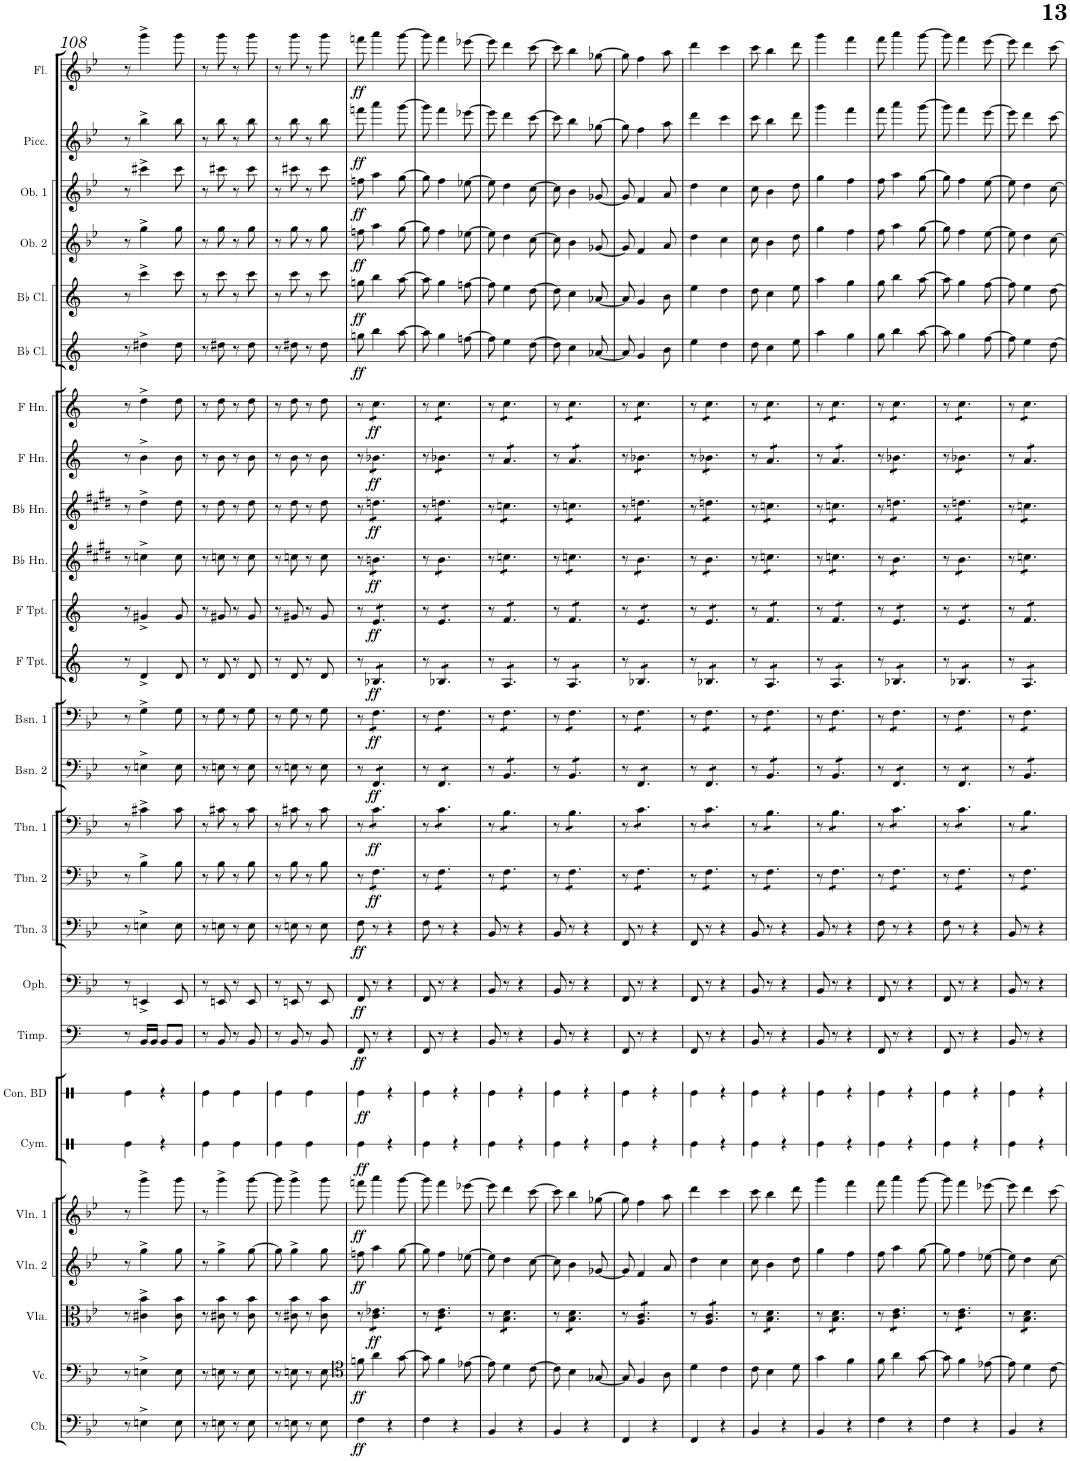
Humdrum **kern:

**kern	**dynam	**kern	**dynam	**kern	**dynam	**kern	**dynam	**kern	**dynam	**kern	**dynam	**kern	**dynam	**kern	**dynam	**kern	**dynam	**kern	**dynam	**kern	**dynam	**kern	**dynam	**kern	**dynam	**kern	**dynam	**kern	**dynam	**kern	**dynam	**kern	**dynam	**kern	**dynam	**kern	**dynam	**kern	**dynam	**kern	**dynam	**kern	**dynam	**kern	**dynam	**kern	**dynam
*part24	*part24	*part23	*part23	*part22	*part22	*part21	*part21	*part20	*part20	*part19	*part19	*part18	*part18	*part17	*part17	*part16	*part16	*part15	*part15	*part14	*part14	*part13	*part13	*part12	*part12	*part11	*part11	*part10	*part10	*part9	*part9	*part8	*part8	*part7	*part7	*part6	*part6	*part5	*part5	*part4	*part4	*part3	*part3	*part2	*part2	*part1	*part1
*staff24	*staff24	*staff23	*staff23	*staff22	*staff22	*staff21	*staff21	*staff20	*staff20	*staff19	*staff19	*staff18	*staff18	*staff17	*staff17	*staff16	*staff16	*staff15	*staff15	*staff14	*staff14	*staff13	*staff13	*staff12	*staff12	*staff11	*staff11	*staff10	*staff10	*staff9	*staff9	*staff8	*staff8	*staff7	*staff7	*staff6	*staff6	*staff5	*staff5	*staff4	*staff4	*staff3	*staff3	*staff2	*staff2	*staff1	*staff1
*I"Contrabass	*	*I"Violoncello	*	*I"Viola	*	*I"Violin 2	*	*I"Violin 1	*	*I"Timpani	*	*I"Ophicleide	*	*I"Trombone 3	*	*I"Trombone 2	*	*I"Trombone 1	*	*I"Bassoon 2	*	*I"Bassoon 1	*	*I"D Trumpet 2	*	*I"D Trumpet 1	*	*I"Horn in D 4	*	*I"Horn in D 3	*	*I"Horn in D 2	*	*I"Horn in D 1	*	*I"C Clarinet 2	*	*I"C Clarinet 1	*	*I"Oboe 2	*	*I"Oboe 1	*	*I"Piccolo	*	*I"Flute	*
*I'Cb.	*	*I'Vc.	*	*I'Vla.	*	*I'Vln. 2	*	*I'Vln. 1	*	*I'Timp.	*	*I'Oph.	*	*I'Tbn. 3	*	*I'Tbn. 2	*	*I'Tbn. 1	*	*I'Bsn. 2	*	*I'Bsn. 1	*	*I'D Tpt. 2	*	*I'D Tpt. 1	*	*	*	*	*	*	*	*	*	*I'C Cl. 2	*	*I'C Cl. 1	*	*I'Ob. 2	*	*I'Ob. 1	*	*I'Picc.	*	*I'Fl.	*
!!LO:PB:g=z
*clefF4	*	*clefF4	*	*clefC3	*	*clefG2	*	*clefG2	*	*clefF4	*	*clefF4	*	*clefF4	*	*clefF4	*	*clefF4	*	*clefF4	*	*clefF4	*	*clefG2	*	*clefG2	*	*clefG2	*	*clefG2	*	*clefG2	*	*clefG2	*	*clefG2	*	*clefG2	*	*clefG2	*	*clefG2	*	*clefG2	*	*clefG2	*
*Trd7c12	*	*	*	*	*	*	*	*	*	*	*	*Trd1c2	*	*	*	*	*	*	*	*	*	*	*	*Trd-3c-5	*	*Trd-3c-5	*	*Trd8c14	*	*Trd8c14	*	*Trd4c7	*	*Trd4c7	*	*Trd1c2	*	*Trd1c2	*	*	*	*	*	*Trd-7c-12	*	*	*
*k[b-e-]	*	*k[b-e-]	*	*k[b-e-]	*	*k[b-e-]	*	*k[b-e-]	*	*k[]	*	*k[b-e-]	*	*k[b-e-]	*	*k[b-e-]	*	*k[b-e-]	*	*k[b-e-]	*	*k[b-e-]	*	*k[]	*	*k[]	*	*k[f#c#g#d#]	*	*k[f#c#g#d#]	*	*k[]	*	*k[]	*	*k[]	*	*k[]	*	*k[b-e-]	*	*k[b-e-]	*	*k[b-e-]	*	*k[b-e-]	*
*M2/4	*	*M2/4	*	*M2/4	*	*M2/4	*	*M2/4	*	*M2/4	*	*M2/4	*	*M2/4	*	*M2/4	*	*M2/4	*	*M2/4	*	*M2/4	*	*M2/4	*	*M2/4	*	*M2/4	*	*M2/4	*	*M2/4	*	*M2/4	*	*M2/4	*	*M2/4	*	*M2/4	*	*M2/4	*	*M2/4	*	*M2/4	*
=108	=108	=108	=108	=108	=108	=108	=108	=108	=108	=108	=108	=108	=108	=108	=108	=108	=108	=108	=108	=108	=108	=108	=108	=108	=108	=108	=108	=108	=108	=108	=108	=108	=108	=108	=108	=108	=108	=108	=108	=108	=108	=108	=108	=108	=108	=108	=108
8r	.	8r	.	8r	.	8r	.	8r	.	8r	.	8r	.	8r	.	8r	.	8r	.	8r	.	8r	.	8r	.	8r	.	8r	.	8r	.	8r	.	8r	.	8r	.	8r	.	8r	.	8r	.	8r	.	8r	.
4En^\	.	4En^\	.	4c#X\^ 4b-\^	.	4gg^\	.	4ggg^\	.	16BB/LL	.	4EEn^/	.	4En^\	.	4B-^\	.	4c#X^\	.	4En^\	.	4G^\	.	4d^/	.	4g#X^/	.	4ccn^\	.	4dd#^\	.	4b^\	.	4dd^\	.	4dd#X^\	.	4ccc^\	.	4gg^\	.	4ccc#X^\	.	4bb-^\	.	4ggg^\	.
.	.	.	.	.	.	.	.	.	.	16BB/JJ	.	.	.	.	.	.	.	.	.	.	.	.	.	.	.	.	.	.	.	.	.	.	.	.	.	.	.	.	.	.	.	.	.	.	.	.	.
.	.	.	.	.	.	.	.	.	.	8BB/L	.	.	.	.	.	.	.	.	.	.	.	.	.	.	.	.	.	.	.	.	.	.	.	.	.	.	.	.	.	.	.	.	.	.	.	.	.
8E\	.	8E\	.	8c#\ 8b-\	.	8gg\	.	8ggg\	.	8BB/J	.	8EE/	.	8E\	.	8B-\	.	8c#\	.	8E\	.	8G\	.	8d/	.	8g#/	.	8cc\	.	8dd#\	.	8b\	.	8dd\	.	8dd#\	.	8ccc\	.	8gg\	.	8ccc#\	.	8bb-\	.	8ggg\	.
=109	=109	=109	=109	=109	=109	=109	=109	=109	=109	=109	=109	=109	=109	=109	=109	=109	=109	=109	=109	=109	=109	=109	=109	=109	=109	=109	=109	=109	=109	=109	=109	=109	=109	=109	=109	=109	=109	=109	=109	=109	=109	=109	=109	=109	=109	=109	=109
8r	.	8r	.	8r	.	8r	.	8r	.	8r	.	8r	.	8r	.	8r	.	8r	.	8r	.	8r	.	8r	.	8r	.	8r	.	8r	.	8r	.	8r	.	8r	.	8r	.	8r	.	8r	.	8r	.	8r	.
8En\	.	8En\	.	8c#X\ 8b-\	.	4gg^\	.	4ggg^\	.	8BB/	.	8EEn/	.	8En\	.	8B-\	.	8c#X\	.	8En\	.	8G\	.	8d/	.	8g#X/	.	8ccn\	.	8dd#\	.	8b\	.	8dd\	.	8dd#X\	.	8ccc\	.	8gg\	.	8ccc#X\	.	8bb-\	.	8ggg\	.
8r	.	8r	.	8r	.	.	.	.	.	8r	.	8r	.	8r	.	8r	.	8r	.	8r	.	8r	.	8r	.	8r	.	8r	.	8r	.	8r	.	8r	.	8r	.	8r	.	8r	.	8r	.	8r	.	8r	.
8E\	.	8E\	.	8c#\ 8b-\	.	[8gg\	.	[8ggg\	.	8BB/	.	8EE/	.	8E\	.	8B-\	.	8c#\	.	8E\	.	8G\	.	8d/	.	8g#/	.	8cc\	.	8dd#\	.	8b\	.	8dd\	.	8dd#\	.	8ccc\	.	8gg\	.	8ccc#\	.	8bb-\	.	8ggg\	.
=110	=110	=110	=110	=110	=110	=110	=110	=110	=110	=110	=110	=110	=110	=110	=110	=110	=110	=110	=110	=110	=110	=110	=110	=110	=110	=110	=110	=110	=110	=110	=110	=110	=110	=110	=110	=110	=110	=110	=110	=110	=110	=110	=110	=110	=110	=110	=110
8r	.	8r	.	8r	.	8gg\]	.	8ggg\]	.	8r	.	8r	.	8r	.	8r	.	8r	.	8r	.	8r	.	8r	.	8r	.	8r	.	8r	.	8r	.	8r	.	8r	.	8r	.	8r	.	8r	.	8r	.	8r	.
8En\	.	8En\	.	8c#X\ 8b-\	.	4gg^\	.	4ggg^\	.	8BB/	.	8EEn/	.	8En\	.	8B-\	.	8c#X\	.	8En\	.	8G\	.	8d/	.	8g#X/	.	8ccn\	.	8dd#\	.	8b\	.	8dd\	.	8dd#X\	.	8ccc\	.	8gg\	.	8ccc#X\	.	8bb-\	.	8ggg\	.
8r	.	8r	.	8r	.	.	.	.	.	8r	.	8r	.	8r	.	8r	.	8r	.	8r	.	8r	.	8r	.	8r	.	8r	.	8r	.	8r	.	8r	.	8r	.	8r	.	8r	.	8r	.	8r	.	8r	.
8E\	.	8E\	.	8c#\ 8b-\	.	8gg\	.	8ggg\	.	8BB/	.	8EE/	.	8E\	.	8B-\	.	8c#\	.	8E\	.	8G\	.	8d/	.	8g#/	.	8cc\	.	8dd#\	.	8b\	.	8dd\	.	8dd#\	.	8ccc\	.	8gg\	.	8ccc#\	.	8bb-\	.	8ggg\	.
=111	=111	=111	=111	=111	=111	=111	=111	=111	=111	=111	=111	=111	=111	=111	=111	=111	=111	=111	=111	=111	=111	=111	=111	=111	=111	=111	=111	=111	=111	=111	=111	=111	=111	=111	=111	=111	=111	=111	=111	=111	=111	=111	=111	=111	=111	=111	=111
*	*	*clefC4	*	*	*	*	*	*	*	*	*	*	*	*	*	*	*	*	*	*	*	*	*	*	*	*	*	*	*	*	*	*	*	*	*	*	*	*	*	*	*	*	*	*	*	*	*
!	!LO:DY:b	!	!LO:DY:b	!	!	!	!LO:DY:b	!	!LO:DY:b	!	!LO:DY:b	!	!LO:DY:b	!	!LO:DY:b	!	!	!	!	!	!	!	!	!	!	!	!	!	!	!	!	!	!	!	!	!	!LO:DY:b	!	!LO:DY:b	!	!LO:DY:b	!	!LO:DY:b	!	!LO:DY:b	!	!LO:DY:b
4F\	ff	8fn\	ff	8r	.	8ffn\	ff	8fffn\	ff	8FF/	ff	8FF/	ff	8F\	ff	8r	.	8r	.	8r	.	8r	.	8r	.	8r	.	8r	.	8r	.	8r	.	8r	.	8ggn\	ff	8ggn\	ff	8ffn\	ff	8ffn\	ff	8fffn\	ff	8fffn\	ff
!	!	!	!	!	!LO:DY:b	!	!	!	!	!	!	!	!	!	!	!	!LO:DY:b	!	!LO:DY:b	!	!LO:DY:b	!	!LO:DY:b	!	!LO:DY:b	!	!LO:DY:b	!	!LO:DY:b	!	!LO:DY:b	!	!LO:DY:b	!	!LO:DY:b	!	!	!	!	!	!	!	!	!	!	!	!
*	*	*	*	*tremolo	*	*	*	*	*	*	*	*	*	*	*	*	*	*	*	*	*	*	*	*	*	*	*	*	*	*	*	*	*	*	*	*	*	*	*	*	*	*	*	*	*	*	*
*	*	*	*	*	*	*	*	*	*	*	*	*	*	*	*	*tremolo	*	*	*	*	*	*	*	*	*	*	*	*	*	*	*	*	*	*	*	*	*	*	*	*	*	*	*	*	*	*	*
*	*	*	*	*	*	*	*	*	*	*	*	*	*	*	*	*	*	*tremolo	*	*	*	*	*	*	*	*	*	*	*	*	*	*	*	*	*	*	*	*	*	*	*	*	*	*	*	*	*
*	*	*	*	*	*	*	*	*	*	*	*	*	*	*	*	*	*	*	*	*tremolo	*	*	*	*	*	*	*	*	*	*	*	*	*	*	*	*	*	*	*	*	*	*	*	*	*	*	*
*	*	*	*	*	*	*	*	*	*	*	*	*	*	*	*	*	*	*	*	*	*	*tremolo	*	*	*	*	*	*	*	*	*	*	*	*	*	*	*	*	*	*	*	*	*	*	*	*	*
*	*	*	*	*	*	*	*	*	*	*	*	*	*	*	*	*	*	*	*	*	*	*	*	*tremolo	*	*	*	*	*	*	*	*	*	*	*	*	*	*	*	*	*	*	*	*	*	*	*
*	*	*	*	*	*	*	*	*	*	*	*	*	*	*	*	*	*	*	*	*	*	*	*	*	*	*tremolo	*	*	*	*	*	*	*	*	*	*	*	*	*	*	*	*	*	*	*	*	*
*	*	*	*	*	*	*	*	*	*	*	*	*	*	*	*	*	*	*	*	*	*	*	*	*	*	*	*	*tremolo	*	*	*	*	*	*	*	*	*	*	*	*	*	*	*	*	*	*	*
*	*	*	*	*	*	*	*	*	*	*	*	*	*	*	*	*	*	*	*	*	*	*	*	*	*	*	*	*	*	*tremolo	*	*	*	*	*	*	*	*	*	*	*	*	*	*	*	*	*
*	*	*	*	*	*	*	*	*	*	*	*	*	*	*	*	*	*	*	*	*	*	*	*	*	*	*	*	*	*	*	*	*tremolo	*	*	*	*	*	*	*	*	*	*	*	*	*	*	*
*	*	*	*	*	*	*	*	*	*	*	*	*	*	*	*	*	*	*	*	*	*	*	*	*	*	*	*	*	*	*	*	*	*	*tremolo	*	*	*	*	*	*	*	*	*	*	*	*	*
.	.	4a\	.	8c\ 8e-X\L	ff	4aa\	.	4aaa\	.	8r	.	8r	.	8r	.	8F\L	ff	8c\L	ff	8FF/L	ff	8F\L	ff	8B-X/L	ff	8e/L	ff	8bn\L	ff	8ddn\L	ff	8b-X\L	ff	8cc\L	ff	4bb\	.	4bb\	.	4aa\	.	4aa\	.	4aaa\	.	4aaa\	.
4r	.	.	.	8c\ 8e-X\	.	.	.	.	.	4r	.	4r	.	4r	.	8F\	.	8c\	.	8FF/	.	8F\	.	8B-X/	.	8e/	.	8bn\	.	8ddn\	.	8b-X\	.	8cc\	.	.	.	.	.	.	.	.	.	.	.	.	.
.	.	[8g\	.	8c\ 8e-X\J	.	[8gg\	.	[8ggg\	.	.	.	.	.	.	.	8F\J	.	8c\J	.	8FF/J	.	8F\J	.	8B-X/J	.	8e/J	.	8bn\J	.	8ddn\J	.	8b-X\J	.	8cc\J	.	[8aa\	.	[8aa\	.	[8gg\	.	[8gg\	.	[8ggg\	.	[8ggg\	.
=112	=112	=112	=112	=112	=112	=112	=112	=112	=112	=112	=112	=112	=112	=112	=112	=112	=112	=112	=112	=112	=112	=112	=112	=112	=112	=112	=112	=112	=112	=112	=112	=112	=112	=112	=112	=112	=112	=112	=112	=112	=112	=112	=112	=112	=112	=112	=112
4F\	.	8g\]	.	8r	.	8gg\]	.	8ggg\]	.	8FF/	.	8FF/	.	8F\	.	8r	.	8r	.	8r	.	8r	.	8r	.	8r	.	8r	.	8r	.	8r	.	8r	.	8aa\]	.	8aa\]	.	8gg\]	.	8gg\]	.	8ggg\]	.	8ggg\]	.
.	.	4f\	.	8c\ 8e-\L	.	4ff\	.	4fff\	.	8r	.	8r	.	8r	.	8F\L	.	8c\L	.	8FF/L	.	8F\L	.	8B-X/L	.	8e/L	.	8b\L	.	8ddn\L	.	8b-X\L	.	8cc\L	.	4gg\	.	4gg\	.	4ff\	.	4ff\	.	4fff\	.	4fff\	.
4r	.	.	.	8c\ 8e-\	.	.	.	.	.	4r	.	4r	.	4r	.	8F\	.	8c\	.	8FF/	.	8F\	.	8B-X/	.	8e/	.	8b\	.	8ddn\	.	8b-X\	.	8cc\	.	.	.	.	.	.	.	.	.	.	.	.	.
.	.	[8e-X\	.	8c\ 8e-\J	.	[8ee-X\	.	[8eee-X\	.	.	.	.	.	.	.	8F\J	.	8c\J	.	8FF/J	.	8F\J	.	8B-X/J	.	8e/J	.	8b\J	.	8ddn\J	.	8b-X\J	.	8cc\J	.	[8ffn\	.	[8ffn\	.	[8ee-X\	.	[8ee-X\	.	[8eee-X\	.	[8eee-X\	.
=113	=113	=113	=113	=113	=113	=113	=113	=113	=113	=113	=113	=113	=113	=113	=113	=113	=113	=113	=113	=113	=113	=113	=113	=113	=113	=113	=113	=113	=113	=113	=113	=113	=113	=113	=113	=113	=113	=113	=113	=113	=113	=113	=113	=113	=113	=113	=113
4BB-/	.	8e-\]	.	8r	.	8ee-\]	.	8eee-\]	.	8BB/	.	8BB-/	.	8BB-/	.	8r	.	8r	.	8r	.	8r	.	8r	.	8r	.	8r	.	8r	.	8r	.	8r	.	8ff\]	.	8ff\]	.	8ee-\]	.	8ee-\]	.	8eee-\]	.	8eee-\]	.
.	.	4d\	.	8B-\ 8d\L	.	4dd\	.	4ddd\	.	8r	.	8r	.	8r	.	8F\L	.	8B-\L	.	8BB-/L	.	8F\L	.	8A/L	.	8f/L	.	8ccn\L	.	8ccn\L	.	8a/L	.	8cc\L	.	4ee\	.	4ee\	.	4dd\	.	4dd\	.	4ddd\	.	4ddd\	.
4r	.	.	.	8B-\ 8d\	.	.	.	.	.	4r	.	4r	.	4r	.	8F\	.	8B-\	.	8BB-/	.	8F\	.	8A/	.	8f/	.	8ccn\	.	8ccn\	.	8a/	.	8cc\	.	.	.	.	.	.	.	.	.	.	.	.	.
.	.	[8c\	.	8B-\ 8d\J	.	[8cc\	.	[8ccc\	.	.	.	.	.	.	.	8F\J	.	8B-\J	.	8BB-/J	.	8F\J	.	8A/J	.	8f/J	.	8ccn\J	.	8ccn\J	.	8a/J	.	8cc\J	.	[8dd\	.	[8dd\	.	[8cc\	.	[8cc\	.	[8ccc\	.	[8ccc\	.
=114	=114	=114	=114	=114	=114	=114	=114	=114	=114	=114	=114	=114	=114	=114	=114	=114	=114	=114	=114	=114	=114	=114	=114	=114	=114	=114	=114	=114	=114	=114	=114	=114	=114	=114	=114	=114	=114	=114	=114	=114	=114	=114	=114	=114	=114	=114	=114
4BB-/	.	8c\]	.	8r	.	8cc\]	.	8ccc\]	.	8BB/	.	8BB-/	.	8BB-/	.	8r	.	8r	.	8r	.	8r	.	8r	.	8r	.	8r	.	8r	.	8r	.	8r	.	8dd\]	.	8dd\]	.	8cc\]	.	8cc\]	.	8ccc\]	.	8ccc\]	.
.	.	4B-\	.	8B-\ 8d\L	.	4b-\	.	4bb-\	.	8r	.	8r	.	8r	.	8F\L	.	8B-\L	.	8BB-/L	.	8F\L	.	8A/L	.	8f/L	.	8ccn\L	.	8ccn\L	.	8a/L	.	8cc\L	.	4cc\	.	4cc\	.	4b-\	.	4b-\	.	4bb-\	.	4bb-\	.
4r	.	.	.	8B-\ 8d\	.	.	.	.	.	4r	.	4r	.	4r	.	8F\	.	8B-\	.	8BB-/	.	8F\	.	8A/	.	8f/	.	8ccn\	.	8ccn\	.	8a/	.	8cc\	.	.	.	.	.	.	.	.	.	.	.	.	.
.	.	[8G-X/	.	8B-\ 8d\J	.	[8g-X/	.	[8gg-X\	.	.	.	.	.	.	.	8F\J	.	8B-\J	.	8BB-/J	.	8F\J	.	8A/J	.	8f/J	.	8ccn\J	.	8ccn\J	.	8a/J	.	8cc\J	.	[8a-X/	.	[8a-X/	.	[8g-X/	.	[8g-X/	.	[8gg-X\	.	[8gg-X\	.
=115	=115	=115	=115	=115	=115	=115	=115	=115	=115	=115	=115	=115	=115	=115	=115	=115	=115	=115	=115	=115	=115	=115	=115	=115	=115	=115	=115	=115	=115	=115	=115	=115	=115	=115	=115	=115	=115	=115	=115	=115	=115	=115	=115	=115	=115	=115	=115
4FF/	.	8G-/]	.	8r	.	8g-/]	.	8gg-\]	.	8FF/	.	8FF/	.	8FF/	.	8r	.	8r	.	8r	.	8r	.	8r	.	8r	.	8r	.	8r	.	8r	.	8r	.	8a-/]	.	8a-/]	.	8g-/]	.	8g-/]	.	8gg-\]	.	8gg-\]	.
.	.	4F/	.	8A/ 8c/L	.	4f/	.	4ff\	.	8r	.	8r	.	8r	.	8F\L	.	8c\L	.	8FF/L	.	8F\L	.	8B-X/L	.	8e/L	.	8b\L	.	8ddn\L	.	8b-X\L	.	8cc\L	.	4g/	.	4g/	.	4f/	.	4f/	.	4ff\	.	4ff\	.
4r	.	.	.	8A/ 8c/	.	.	.	.	.	4r	.	4r	.	4r	.	8F\	.	8c\	.	8FF/	.	8F\	.	8B-X/	.	8e/	.	8b\	.	8ddn\	.	8b-X\	.	8cc\	.	.	.	.	.	.	.	.	.	.	.	.	.
.	.	8A\	.	8A/ 8c/J	.	8a/	.	8aa\	.	.	.	.	.	.	.	8F\J	.	8c\J	.	8FF/J	.	8F\J	.	8B-X/J	.	8e/J	.	8b\J	.	8ddn\J	.	8b-X\J	.	8cc\J	.	8b\	.	8b\	.	8a/	.	8a/	.	8aa\	.	8aa\	.
=116	=116	=116	=116	=116	=116	=116	=116	=116	=116	=116	=116	=116	=116	=116	=116	=116	=116	=116	=116	=116	=116	=116	=116	=116	=116	=116	=116	=116	=116	=116	=116	=116	=116	=116	=116	=116	=116	=116	=116	=116	=116	=116	=116	=116	=116	=116	=116
4FF/	.	4d\	.	8r	.	4dd\	.	4ddd\	.	8FF/	.	8FF/	.	8FF/	.	8r	.	8r	.	8r	.	8r	.	8r	.	8r	.	8r	.	8r	.	8r	.	8r	.	4ee\	.	4ee\	.	4dd\	.	4dd\	.	4ddd\	.	4ddd\	.
.	.	.	.	8A/ 8c/L	.	.	.	.	.	8r	.	8r	.	8r	.	8F\L	.	8c\L	.	8FF/L	.	8F\L	.	8B-X/L	.	8e/L	.	8b\L	.	8ddn\L	.	8b-X\L	.	8cc\L	.	.	.	.	.	.	.	.	.	.	.	.	.
4r	.	4c\	.	8A/ 8c/	.	4cc\	.	4ccc\	.	4r	.	4r	.	4r	.	8F\	.	8c\	.	8FF/	.	8F\	.	8B-X/	.	8e/	.	8b\	.	8ddn\	.	8b-X\	.	8cc\	.	4dd\	.	4dd\	.	4cc\	.	4cc\	.	4ccc\	.	4ccc\	.
.	.	.	.	8A/ 8c/J	.	.	.	.	.	.	.	.	.	.	.	8F\J	.	8c\J	.	8FF/J	.	8F\J	.	8B-X/J	.	8e/J	.	8b\J	.	8ddn\J	.	8b-X\J	.	8cc\J	.	.	.	.	.	.	.	.	.	.	.	.	.
=117	=117	=117	=117	=117	=117	=117	=117	=117	=117	=117	=117	=117	=117	=117	=117	=117	=117	=117	=117	=117	=117	=117	=117	=117	=117	=117	=117	=117	=117	=117	=117	=117	=117	=117	=117	=117	=117	=117	=117	=117	=117	=117	=117	=117	=117	=117	=117
4BB-/	.	8c\	.	8r	.	8cc\	.	8ccc\	.	8BB/	.	8BB-/	.	8BB-/	.	8r	.	8r	.	8r	.	8r	.	8r	.	8r	.	8r	.	8r	.	8r	.	8r	.	8dd\	.	8dd\	.	8cc\	.	8cc\	.	8ccc\	.	8ccc\	.
.	.	4B-\	.	8B-\ 8d\L	.	4b-\	.	4bb-\	.	8r	.	8r	.	8r	.	8F\L	.	8B-\L	.	8BB-/L	.	8F\L	.	8A/L	.	8f/L	.	8ccn\L	.	8ccn\L	.	8a/L	.	8cc\L	.	4cc\	.	4cc\	.	4b-\	.	4b-\	.	4bb-\	.	4bb-\	.
4r	.	.	.	8B-\ 8d\	.	.	.	.	.	4r	.	4r	.	4r	.	8F\	.	8B-\	.	8BB-/	.	8F\	.	8A/	.	8f/	.	8ccn\	.	8ccn\	.	8a/	.	8cc\	.	.	.	.	.	.	.	.	.	.	.	.	.
.	.	8d\	.	8B-\ 8d\J	.	8dd\	.	8ddd\	.	.	.	.	.	.	.	8F\J	.	8B-\J	.	8BB-/J	.	8F\J	.	8A/J	.	8f/J	.	8ccn\J	.	8ccn\J	.	8a/J	.	8cc\J	.	8ee\	.	8ee\	.	8dd\	.	8dd\	.	8ddd\	.	8ddd\	.
=118	=118	=118	=118	=118	=118	=118	=118	=118	=118	=118	=118	=118	=118	=118	=118	=118	=118	=118	=118	=118	=118	=118	=118	=118	=118	=118	=118	=118	=118	=118	=118	=118	=118	=118	=118	=118	=118	=118	=118	=118	=118	=118	=118	=118	=118	=118	=118
4BB-/	.	4g\	.	8r	.	4gg\	.	4ggg\	.	8BB/	.	8BB-/	.	8BB-/	.	8r	.	8r	.	8r	.	8r	.	8r	.	8r	.	8r	.	8r	.	8r	.	8r	.	4aa\	.	4aa\	.	4gg\	.	4gg\	.	4ggg\	.	4ggg\	.
.	.	.	.	8B-\ 8d\L	.	.	.	.	.	8r	.	8r	.	8r	.	8F\L	.	8B-\L	.	8BB-/L	.	8F\L	.	8A/L	.	8f/L	.	8ccn\L	.	8ccn\L	.	8a/L	.	8cc\L	.	.	.	.	.	.	.	.	.	.	.	.	.
4r	.	4f\	.	8B-\ 8d\	.	4ff\	.	4fff\	.	4r	.	4r	.	4r	.	8F\	.	8B-\	.	8BB-/	.	8F\	.	8A/	.	8f/	.	8ccn\	.	8ccn\	.	8a/	.	8cc\	.	4gg\	.	4gg\	.	4ff\	.	4ff\	.	4fff\	.	4fff\	.
.	.	.	.	8B-\ 8d\J	.	.	.	.	.	.	.	.	.	.	.	8F\J	.	8B-\J	.	8BB-/J	.	8F\J	.	8A/J	.	8f/J	.	8ccn\J	.	8ccn\J	.	8a/J	.	8cc\J	.	.	.	.	.	.	.	.	.	.	.	.	.
=119	=119	=119	=119	=119	=119	=119	=119	=119	=119	=119	=119	=119	=119	=119	=119	=119	=119	=119	=119	=119	=119	=119	=119	=119	=119	=119	=119	=119	=119	=119	=119	=119	=119	=119	=119	=119	=119	=119	=119	=119	=119	=119	=119	=119	=119	=119	=119
4F\	.	8f\	.	8r	.	8ff\	.	8fff\	.	8FF/	.	8FF/	.	8F\	.	8r	.	8r	.	8r	.	8r	.	8r	.	8r	.	8r	.	8r	.	8r	.	8r	.	8gg\	.	8gg\	.	8ff\	.	8ff\	.	8fff\	.	8fff\	.
.	.	4a\	.	8c\ 8e-\L	.	4aa\	.	4aaa\	.	8r	.	8r	.	8r	.	8F\L	.	8c\L	.	8FF/L	.	8F\L	.	8B-X/L	.	8e/L	.	8b\L	.	8ddn\L	.	8b-X\L	.	8cc\L	.	4bb\	.	4bb\	.	4aa\	.	4aa\	.	4aaa\	.	4aaa\	.
4r	.	.	.	8c\ 8e-\	.	.	.	.	.	4r	.	4r	.	4r	.	8F\	.	8c\	.	8FF/	.	8F\	.	8B-X/	.	8e/	.	8b\	.	8ddn\	.	8b-X\	.	8cc\	.	.	.	.	.	.	.	.	.	.	.	.	.
.	.	[8g\	.	8c\ 8e-\J	.	[8gg\	.	[8ggg\	.	.	.	.	.	.	.	8F\J	.	8c\J	.	8FF/J	.	8F\J	.	8B-X/J	.	8e/J	.	8b\J	.	8ddn\J	.	8b-X\J	.	8cc\J	.	[8aa\	.	[8aa\	.	[8gg\	.	[8gg\	.	[8ggg\	.	[8ggg\	.
=120	=120	=120	=120	=120	=120	=120	=120	=120	=120	=120	=120	=120	=120	=120	=120	=120	=120	=120	=120	=120	=120	=120	=120	=120	=120	=120	=120	=120	=120	=120	=120	=120	=120	=120	=120	=120	=120	=120	=120	=120	=120	=120	=120	=120	=120	=120	=120
4F\	.	8g\]	.	8r	.	8gg\]	.	8ggg\]	.	8FF/	.	8FF/	.	8F\	.	8r	.	8r	.	8r	.	8r	.	8r	.	8r	.	8r	.	8r	.	8r	.	8r	.	8aa\]	.	8aa\]	.	8gg\]	.	8gg\]	.	8ggg\]	.	8ggg\]	.
.	.	4f\	.	8c\ 8e-\L	.	4ff\	.	4fff\	.	8r	.	8r	.	8r	.	8F\L	.	8c\L	.	8FF/L	.	8F\L	.	8B-X/L	.	8e/L	.	8b\L	.	8ddn\L	.	8b-X\L	.	8cc\L	.	4gg\	.	4gg\	.	4ff\	.	4ff\	.	4fff\	.	4fff\	.
4r	.	.	.	8c\ 8e-\	.	.	.	.	.	4r	.	4r	.	4r	.	8F\	.	8c\	.	8FF/	.	8F\	.	8B-X/	.	8e/	.	8b\	.	8ddn\	.	8b-X\	.	8cc\	.	.	.	.	.	.	.	.	.	.	.	.	.
.	.	[8e-X\	.	8c\ 8e-\J	.	[8ee-X\	.	[8eee-X\	.	.	.	.	.	.	.	8F\J	.	8c\J	.	8FF/J	.	8F\J	.	8B-X/J	.	8e/J	.	8b\J	.	8ddn\J	.	8b-X\J	.	8cc\J	.	[8ff\	.	[8ff\	.	[8ee-\	.	[8ee-\	.	[8eee-\	.	[8eee-\	.
=121	=121	=121	=121	=121	=121	=121	=121	=121	=121	=121	=121	=121	=121	=121	=121	=121	=121	=121	=121	=121	=121	=121	=121	=121	=121	=121	=121	=121	=121	=121	=121	=121	=121	=121	=121	=121	=121	=121	=121	=121	=121	=121	=121	=121	=121	=121	=121
4BB-/	.	8e-\]	.	8r	.	8ee-\]	.	8eee-\]	.	8BB/	.	8BB-/	.	8BB-/	.	8r	.	8r	.	8r	.	8r	.	8r	.	8r	.	8r	.	8r	.	8r	.	8r	.	8ff\]	.	8ff\]	.	8ee-\]	.	8ee-\]	.	8eee-\]	.	8eee-\]	.
.	.	4d\	.	8B-\ 8d\L	.	4dd\	.	4ddd\	.	8r	.	8r	.	8r	.	8F\L	.	8B-\L	.	8BB-/L	.	8F\L	.	8A/L	.	8f/L	.	8ccn\L	.	8ccn\L	.	8a/L	.	8cc\L	.	4ee\	.	4ee\	.	4dd\	.	4dd\	.	4ddd\	.	4ddd\	.
4r	.	.	.	8B-\ 8d\	.	.	.	.	.	4r	.	4r	.	4r	.	8F\	.	8B-\	.	8BB-/	.	8F\	.	8A/	.	8f/	.	8ccn\	.	8ccn\	.	8a/	.	8cc\	.	.	.	.	.	.	.	.	.	.	.	.	.
.	.	[8c\	.	8B-\ 8d\J	.	[8cc\	.	[8ccc\	.	.	.	.	.	.	.	8F\J	.	8B-\J	.	8BB-/J	.	8F\J	.	8A/J	.	8f/J	.	8ccn\J	.	8ccn\J	.	8a/J	.	8cc\J	.	[8dd\	.	[8dd\	.	[8cc\	.	[8cc\	.	[8ccc\	.	[8ccc\	.
*	*	*	*	*	*	*	*	*	*	*	*	*	*	*	*	*	*	*	*	*	*	*	*	*	*	*	*	*	*	*	*	*	*	*Xtremolo	*	*	*	*	*	*	*	*	*	*	*	*	*
*	*	*	*	*	*	*	*	*	*	*	*	*	*	*	*	*	*	*	*	*	*	*	*	*	*	*	*	*	*	*	*	*Xtremolo	*	*	*	*	*	*	*	*	*	*	*	*	*	*	*
*	*	*	*	*	*	*	*	*	*	*	*	*	*	*	*	*	*	*	*	*	*	*	*	*	*	*	*	*	*	*Xtremolo	*	*	*	*	*	*	*	*	*	*	*	*	*	*	*	*	*
*	*	*	*	*	*	*	*	*	*	*	*	*	*	*	*	*	*	*	*	*	*	*	*	*	*	*	*	*Xtremolo	*	*	*	*	*	*	*	*	*	*	*	*	*	*	*	*	*	*	*
*	*	*	*	*	*	*	*	*	*	*	*	*	*	*	*	*	*	*	*	*	*	*	*	*	*	*Xtremolo	*	*	*	*	*	*	*	*	*	*	*	*	*	*	*	*	*	*	*	*	*
*	*	*	*	*	*	*	*	*	*	*	*	*	*	*	*	*	*	*	*	*	*	*	*	*Xtremolo	*	*	*	*	*	*	*	*	*	*	*	*	*	*	*	*	*	*	*	*	*	*	*
*	*	*	*	*	*	*	*	*	*	*	*	*	*	*	*	*	*	*	*	*	*	*Xtremolo	*	*	*	*	*	*	*	*	*	*	*	*	*	*	*	*	*	*	*	*	*	*	*	*	*
*	*	*	*	*	*	*	*	*	*	*	*	*	*	*	*	*	*	*	*	*Xtremolo	*	*	*	*	*	*	*	*	*	*	*	*	*	*	*	*	*	*	*	*	*	*	*	*	*	*	*
*	*	*	*	*	*	*	*	*	*	*	*	*	*	*	*	*	*	*Xtremolo	*	*	*	*	*	*	*	*	*	*	*	*	*	*	*	*	*	*	*	*	*	*	*	*	*	*	*	*	*
*	*	*	*	*	*	*	*	*	*	*	*	*	*	*	*	*Xtremolo	*	*	*	*	*	*	*	*	*	*	*	*	*	*	*	*	*	*	*	*	*	*	*	*	*	*	*	*	*	*	*
*	*	*	*	*Xtremolo	*	*	*	*	*	*	*	*	*	*	*	*	*	*	*	*	*	*	*	*	*	*	*	*	*	*	*	*	*	*	*	*	*	*	*	*	*	*	*	*	*	*	*
=	=	=	=	=	=	=	=	=	=	=	=	=	=	=	=	=	=	=	=	=	=	=	=	=	=	=	=	=	=	=	=	=	=	=	=	=	=	=	=	=	=	=	=	=	=	=	=
*-	*-	*-	*-	*-	*-	*-	*-	*-	*-	*-	*-	*-	*-	*-	*-	*-	*-	*-	*-	*-	*-	*-	*-	*-	*-	*-	*-	*-	*-	*-	*-	*-	*-	*-	*-	*-	*-	*-	*-	*-	*-	*-	*-	*-	*-	*-	*-
